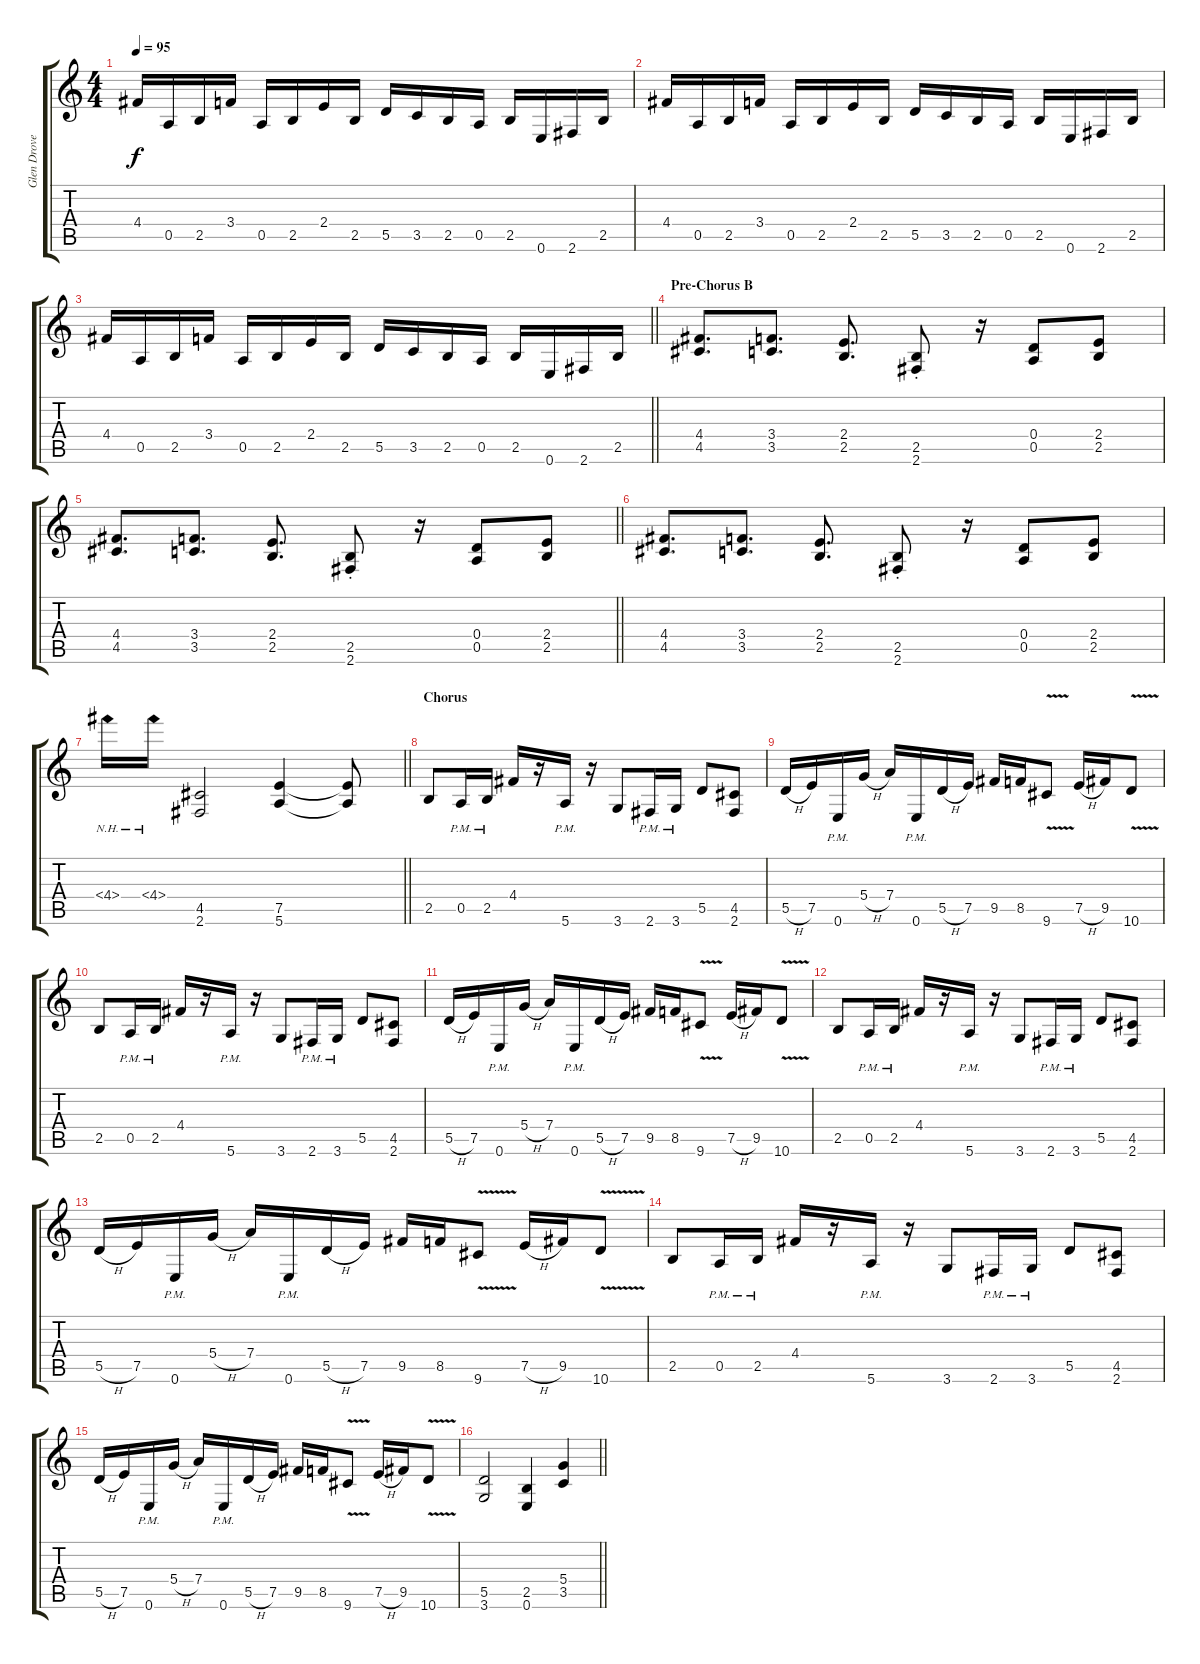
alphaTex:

\track ("Glen Drover" "Glen Drove") {instrument distortionguitar}
\staff {score tabs}
\tuning (E4 B3 G3 D3 A2 E2) {hide}
\ts (4 4)
\tempo 95
\clef g2
\ks c
4.4.16{dy f} 0.5.16 2.5.16 3.4.16 0.5.16 2.5.16 2.4.16 2.5.16 5.5.16 3.5.16 2.5.16 0.5.16 2.5.16 0.6.16 2.6.16 2.5.16 |
4.4.16 0.5.16 2.5.16 3.4.16 0.5.16 2.5.16 2.4.16 2.5.16 5.5.16 3.5.16 2.5.16 0.5.16 2.5.16 0.6.16 2.6.16 2.5.16 |
\barLineRight lightlight
4.4.16 0.5.16 2.5.16 3.4.16 0.5.16 2.5.16 2.4.16 2.5.16 5.5.16 3.5.16 2.5.16 0.5.16 2.5.16 0.6.16 2.6.16 2.5.16 |
\section ("" "Pre-Chorus B")
(4.4 4.5).8{d} (3.4 3.5).8{d} (2.4 2.5).8{d} (2.5{st} 2.6{st}).8 r.16 (0.4 0.5).8 (2.4 2.5).8 |
\barLineRight lightlight
(4.4 4.5).8{d} (3.4 3.5).8{d} (2.4 2.5).8{d} (2.5{st} 2.6{st}).8 r.16 (0.4 0.5).8 (2.4 2.5).8 |
(4.4 4.5).8{d} (3.4 3.5).8{d} (2.4 2.5).8{d} (2.5{st} 2.6{st}).8 r.16 (0.4 0.5).8 (2.4 2.5).8 |
\barLineRight lightlight
4.4{nh}.16 4.4{nh}.16 (4.5 2.6).2 (7.5 5.6).4 (7.5{t} 5.6{t}).8 |
\section ("" "Chorus")
2.5.8 0.5{pm}.16 2.5{pm}.16 4.4.16 r.16 5.6{pm}.16 r.16 3.6.8 2.6{pm}.16 3.6{pm}.16 5.5.8 (4.5 2.6).8 |
5.5{h}.16 7.5.16 0.6{pm}.16 5.4{h}.16 7.4.16 0.6{pm}.16 5.5{h}.16 7.5.16 9.5.16 8.5.16 9.6{v}.8 7.5{h}.16 9.5.16 10.6{v}.8 |
2.5.8 0.5{pm}.16 2.5{pm}.16 4.4.16 r.16 5.6{pm}.16 r.16 3.6.8 2.6{pm}.16 3.6{pm}.16 5.5.8 (4.5 2.6).8 |
5.5{h}.16 7.5.16 0.6{pm}.16 5.4{h}.16 7.4.16 0.6{pm}.16 5.5{h}.16 7.5.16 9.5.16 8.5.16 9.6{v}.8 7.5{h}.16 9.5.16 10.6{v}.8 |
2.5.8 0.5{pm}.16 2.5{pm}.16 4.4.16 r.16 5.6{pm}.16 r.16 3.6.8 2.6{pm}.16 3.6{pm}.16 5.5.8 (4.5 2.6).8 |
5.5{h}.16 7.5.16 0.6{pm}.16 5.4{h}.16 7.4.16 0.6{pm}.16 5.5{h}.16 7.5.16 9.5.16 8.5.16 9.6{v}.8 7.5{h}.16 9.5.16 10.6{v}.8 |
2.5.8 0.5{pm}.16 2.5{pm}.16 4.4.16 r.16 5.6{pm}.16 r.16 3.6.8 2.6{pm}.16 3.6{pm}.16 5.5.8 (4.5 2.6).8 |
5.5{h}.16 7.5.16 0.6{pm}.16 5.4{h}.16 7.4.16 0.6{pm}.16 5.5{h}.16 7.5.16 9.5.16 8.5.16 9.6{v}.8 7.5{h}.16 9.5.16 10.6{v}.8 |
\barLineRight lightlight
(5.5 3.6).2 (2.5 0.6).4 (5.4 3.5).4
